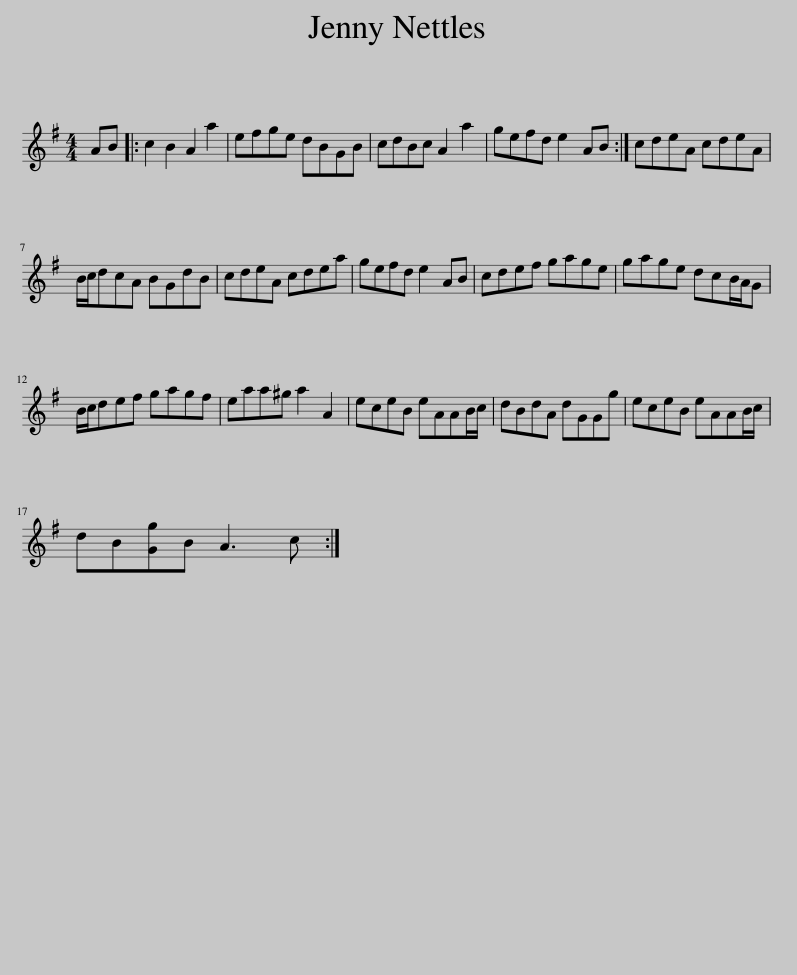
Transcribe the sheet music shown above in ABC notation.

X:1
L:1/8
M:4/4
I:linebreak $
K:G
V:1 treble
V:1
 AB |: c2 B2 A2 a2 | efge dBGB | cdBc A2 a2 | gefd e2 AB :| %5
 cdeA cdeA |$ B/c/dcA BGdB | cdeA cdea | gefd e2 AB | cdef gage | %10
 gage dcB/A/G |$ B/c/def gagf | eaa^g a2 A2 | eceB eAAB/c/ | dBdA dGGg | %15
 eceB eAAB/c/ |$ dB[Gg]B A3 c :| %17
